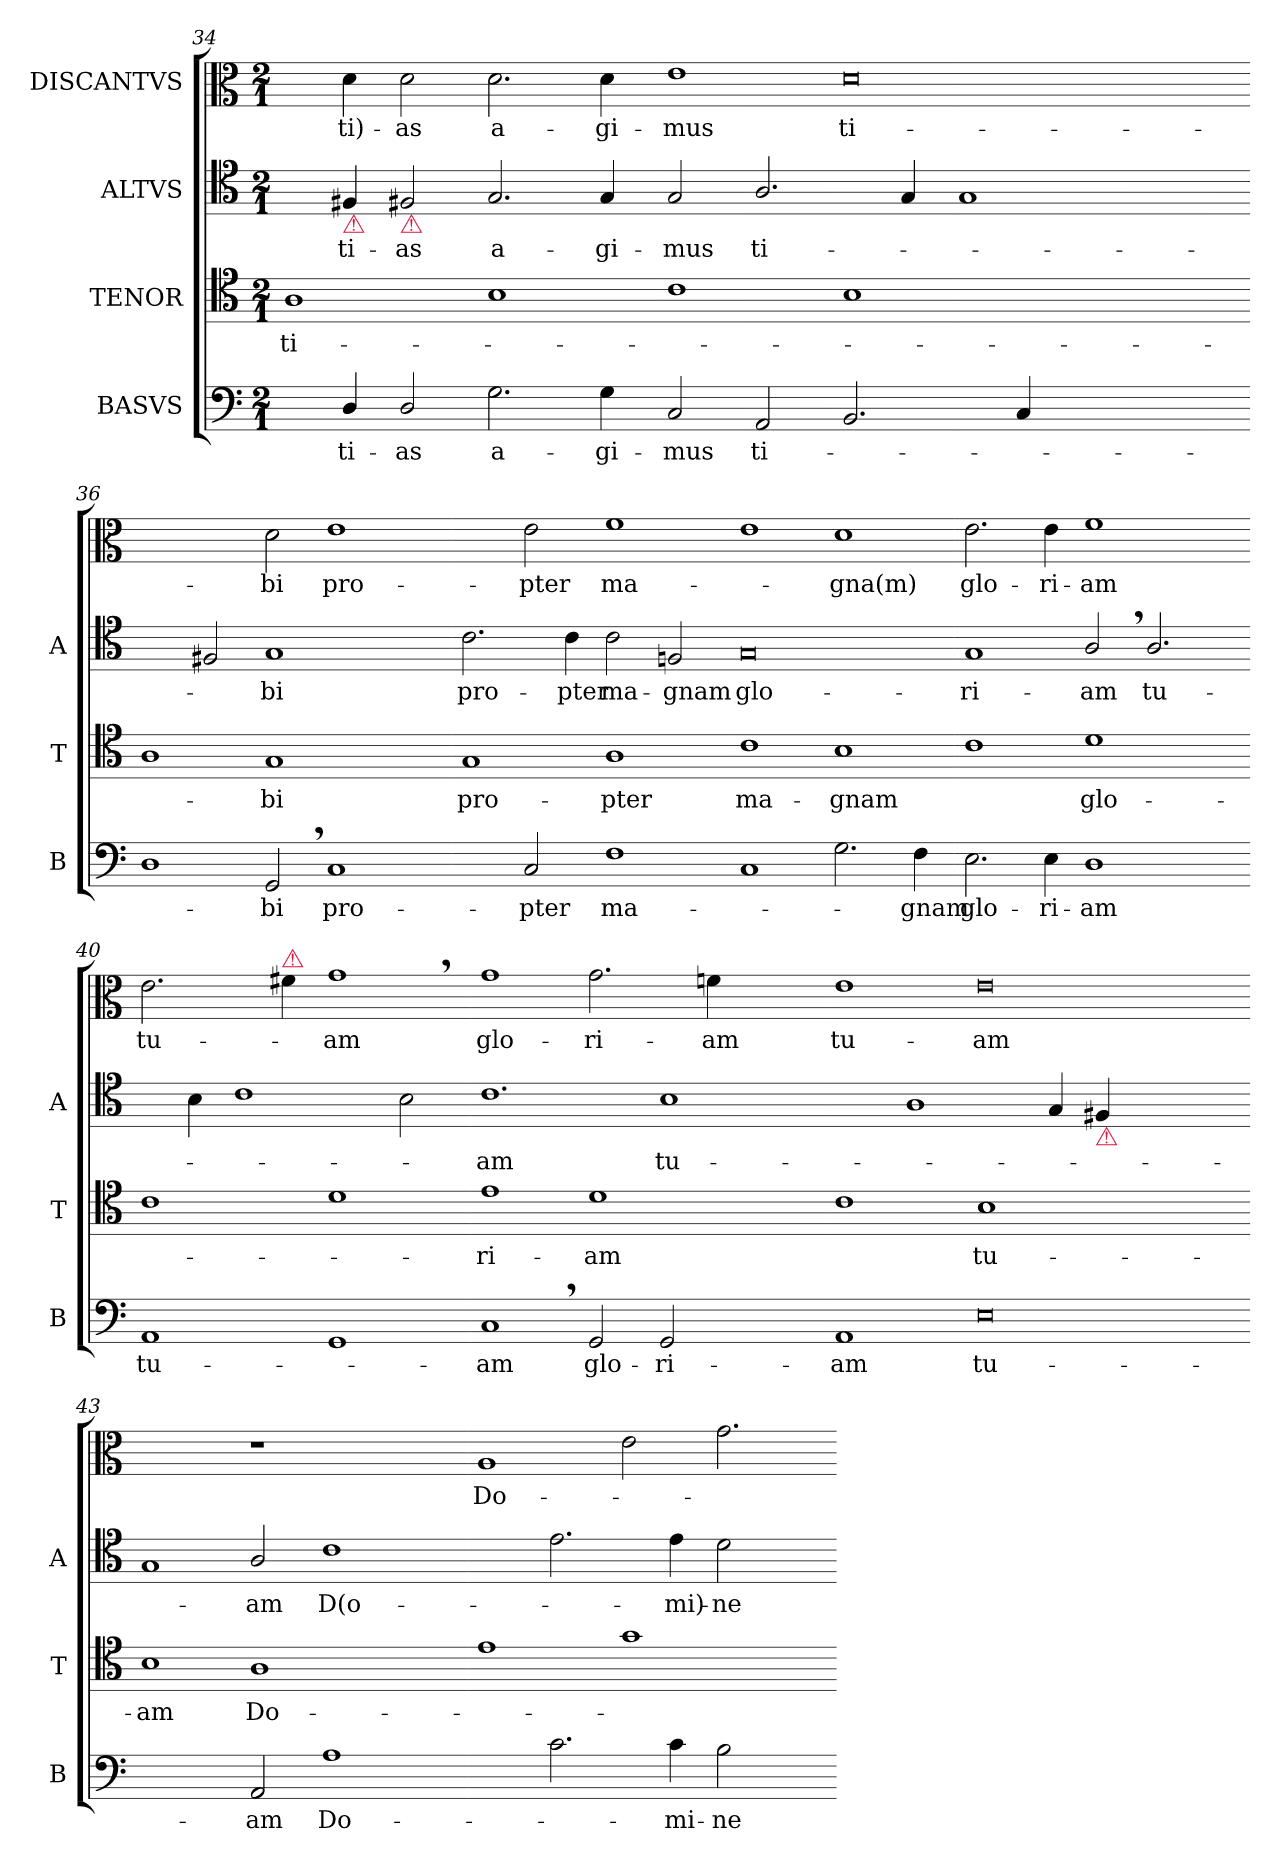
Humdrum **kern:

**kern	**text	**kern	**text	**kern	**text	**kern	**text
*part4	*part4	*part3	*part3	*part2	*part2	*part1	*part1
*staff4	*staff4	*staff3	*staff3	*staff2	*staff2	*staff1	*staff1
*I"BASVS	*	*I"TENOR	*	*I"ALTVS	*	*I"DISCANTVS	*
*I'B	*	*I'T	*	*I'A	*	*	*
*clefF4	*	*clefC4	*	*clefC4	*	*clefC3	*
*k[]	*	*k[]	*	*k[]	*	*k[]	*
*G:mix	*	*G:mix	*	*G:mix	*	*G:mix	*
*M2/1	*	*M2/1	*	*M2/1	*	*M2/1	*
=34	=34	=34	=34	=34	=34	=34	=34
4ryy	.	1A	ti-	4ryy	.	4ryy	.
!	!	!	!	!LO:TX:b:color=crimson:t=⚠	!	!	!
!	!	!	!	!	!LO:LY:i	!	!LO:LY:i
4D/	-ti-	.	.	4F#X/	-ti-	4d\	-ti)-
!	!	!	!	!LO:TX:b:color=crimson:t=⚠	!	!	!
!	!	!	!	!	!LO:LY:i	!	!LO:LY:i
2D/	-as	.	.	2F#X/	-as	2d\	-as
!	!	!	!	!	!LO:LY:i	!	!LO:LY:i
2.G\	a-	1B	.	2.G/	a-	2.d\	a-
!	!	!	!	!	!LO:LY:i	!	!LO:LY:i
4G\	-gi-	.	.	4G/	-gi-	4d\	-gi-
=35-	=35-	=35-	=35-	=35-	=35-	=35-	=35-
!	!	!	!	!	!LO:LY:i	!	!LO:LY:i
2C/	-mus	1c	.	2G/	-mus	1e	-mus
!	!	!	!	!	!LO:LY:i	!	!
2AA/	ti-	.	.	2.A/	ti-	.	.
!	!	!	!	!	!	!	!LO:LY:i
2.BB/	.	1B	.	.	.	0d	ti-
.	.	.	.	4G/	.	.	.
.	.	.	.	1G/	.	.	.
4C/	.	.	.	.	.	.	.
1ryy	.	1ryy	.	.	.	.	.
.	.	.	.	2ryy	.	.	.
=36-	=36-	=36-	=36-	=36-	=36-	=36-	=36-
1D	.	1A	.	2ryy	.	1ryy	.
.	.	.	.	2F#X/	.	.	.
!	!	!	!	!	!LO:LY:i	!	!LO:LY:i
2GG,/	-bi	1G	-bi	1G	-bi	2d\	-bi
1C/	pro-	.	.	.	.	1e\	pro-
.	.	2ryy	.	2ryy	.	.	.
=37-	=37-	=37-	=37-	=37-	=37-	=37-	=37-
2ryy	.	1G	pro-	2.c\	pro-	2ryy	.
2C/	-pter	.	.	.	.	2e\	-pter
.	.	.	.	4c\	-pter	.	.
1F	ma-	1A	-pter	2c\	ma-	1f	ma-
.	.	.	.	2Fn/	-gnam	.	.
=38-	=38-	=38-	=38-	=38-	=38-	=38-	=38-
1C	.	1c	ma-	0G	glo-	1e	.
2.G\	.	1B	-gnam	.	.	1d	-gna(m)
4F\	-gnam	.	.	.	.	.	.
=39-	=39-	=39-	=39-	=39-	=39-	=39-	=39-
2.E\	glo-	1c	.	1G	-ri-	2.e\	glo-
4E\	-ri-	.	.	.	.	4e\	-ri-
1D	-am	1d	glo-	2A,/	-am	1f	-am
.	.	.	.	2.A/	tu-	.	.
4ryy	.	4ryy	.	.	.	4ryy	.
=40-	=40-	=40-	=40-	=40-	=40-	=40-	=40-
1AA	tu-	1c	.	4ryy	.	2.e\	tu-
.	.	.	.	4B\	.	.	.
.	.	.	.	1c	.	.	.
!	!	!	!	!	!	!LO:TX:a:color=crimson:t=⚠	!
.	.	.	.	.	.	4f#X\	.
1GG	.	1d	.	.	.	1g,	-am
.	.	.	.	2B\	.	.	.
=41-	=41-	=41-	=41-	=41-	=41-	=41-	=41-
1C,	-am	1e	-ri-	1.c	-am	1g	glo-
2GG/	glo-	1d	-am	.	.	2.g\	-ri-
2GG/	-ri-	.	.	1B\	tu-	.	.
.	.	.	.	.	.	4fn\	-am
2ryy	.	2ryy	.	.	.	2ryy	.
=42-	=42-	=42-	=42-	=42-	=42-	=42-	=42-
1AA	-am	1c	.	2ryy	.	1e	tu-
.	.	.	.	1A	.	.	.
0E	tu-	1B	tu-	.	.	0e	-am
.	.	.	.	4G/	.	.	.
!	!	!	!	!LO:TX:b:color=crimson:t=⚠	!	!	!
.	.	.	.	4F#X/	.	.	.
.	.	1ryy	.	1ryy	.	.	.
=43-	=43-	=43-	=43-	=43-	=43-	=43-	=43-
1ryy	.	1B	-am	1G	.	1ryy	.
2AA/	-am	1A	Do-	2A/	-am	1r	.
1A\	Do-	.	.	1c\	D(o-	.	.
.	.	2ryy	.	.	.	2ryy	.
=44-	=44-	=44-	=44-	=44-	=44-	=44-	=44-
2ryy	.	1e	.	2ryy	.	1A	Do-
2.c\	.	.	.	2.e\	.	.	.
.	.	1g	.	.	.	2e\	.
4c\	-mi-	.	.	4e\	-mi)-	.	.
2B\	-ne	.	.	2d\	-ne	2.g\	.
4ryy	.	4ryy	.	4ryy	.	.	.
=-	=-	=-	=-	=-	=-	=-	=-
*-	*-	*-	*-	*-	*-	*-	*-
